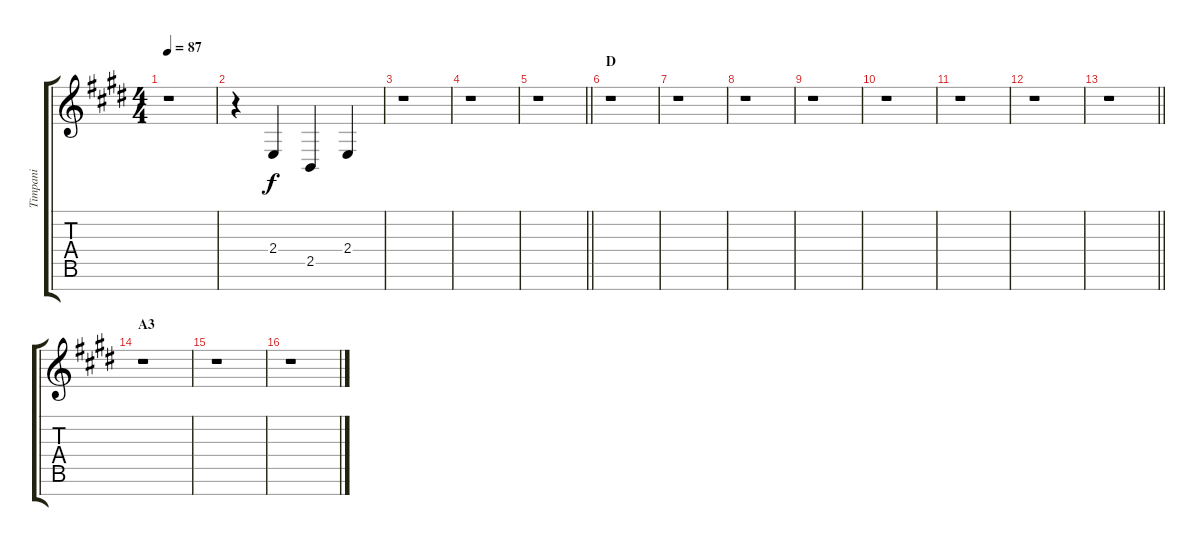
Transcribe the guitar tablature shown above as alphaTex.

\track ("Timpani" "Timpani") {instrument timpani}
\staff {score tabs}
\tuning (E4 B3 G3 D3 A2 E2 B1) {hide}
\ts (4 4)
\tempo 87
\clef g2
\ks e
r.1{dy f} |
r.4 2.4.4 2.5.4 2.4.4 |
r.1 |
r.1 |
\barLineRight lightlight
r.1 |
\section ("" "D")
r.1 |
r.1 |
r.1 |
r.1 |
r.1 |
r.1 |
r.1 |
\barLineRight lightlight
r.1 |
\section ("" "A3")
r.1 |
r.1 |
r.1
